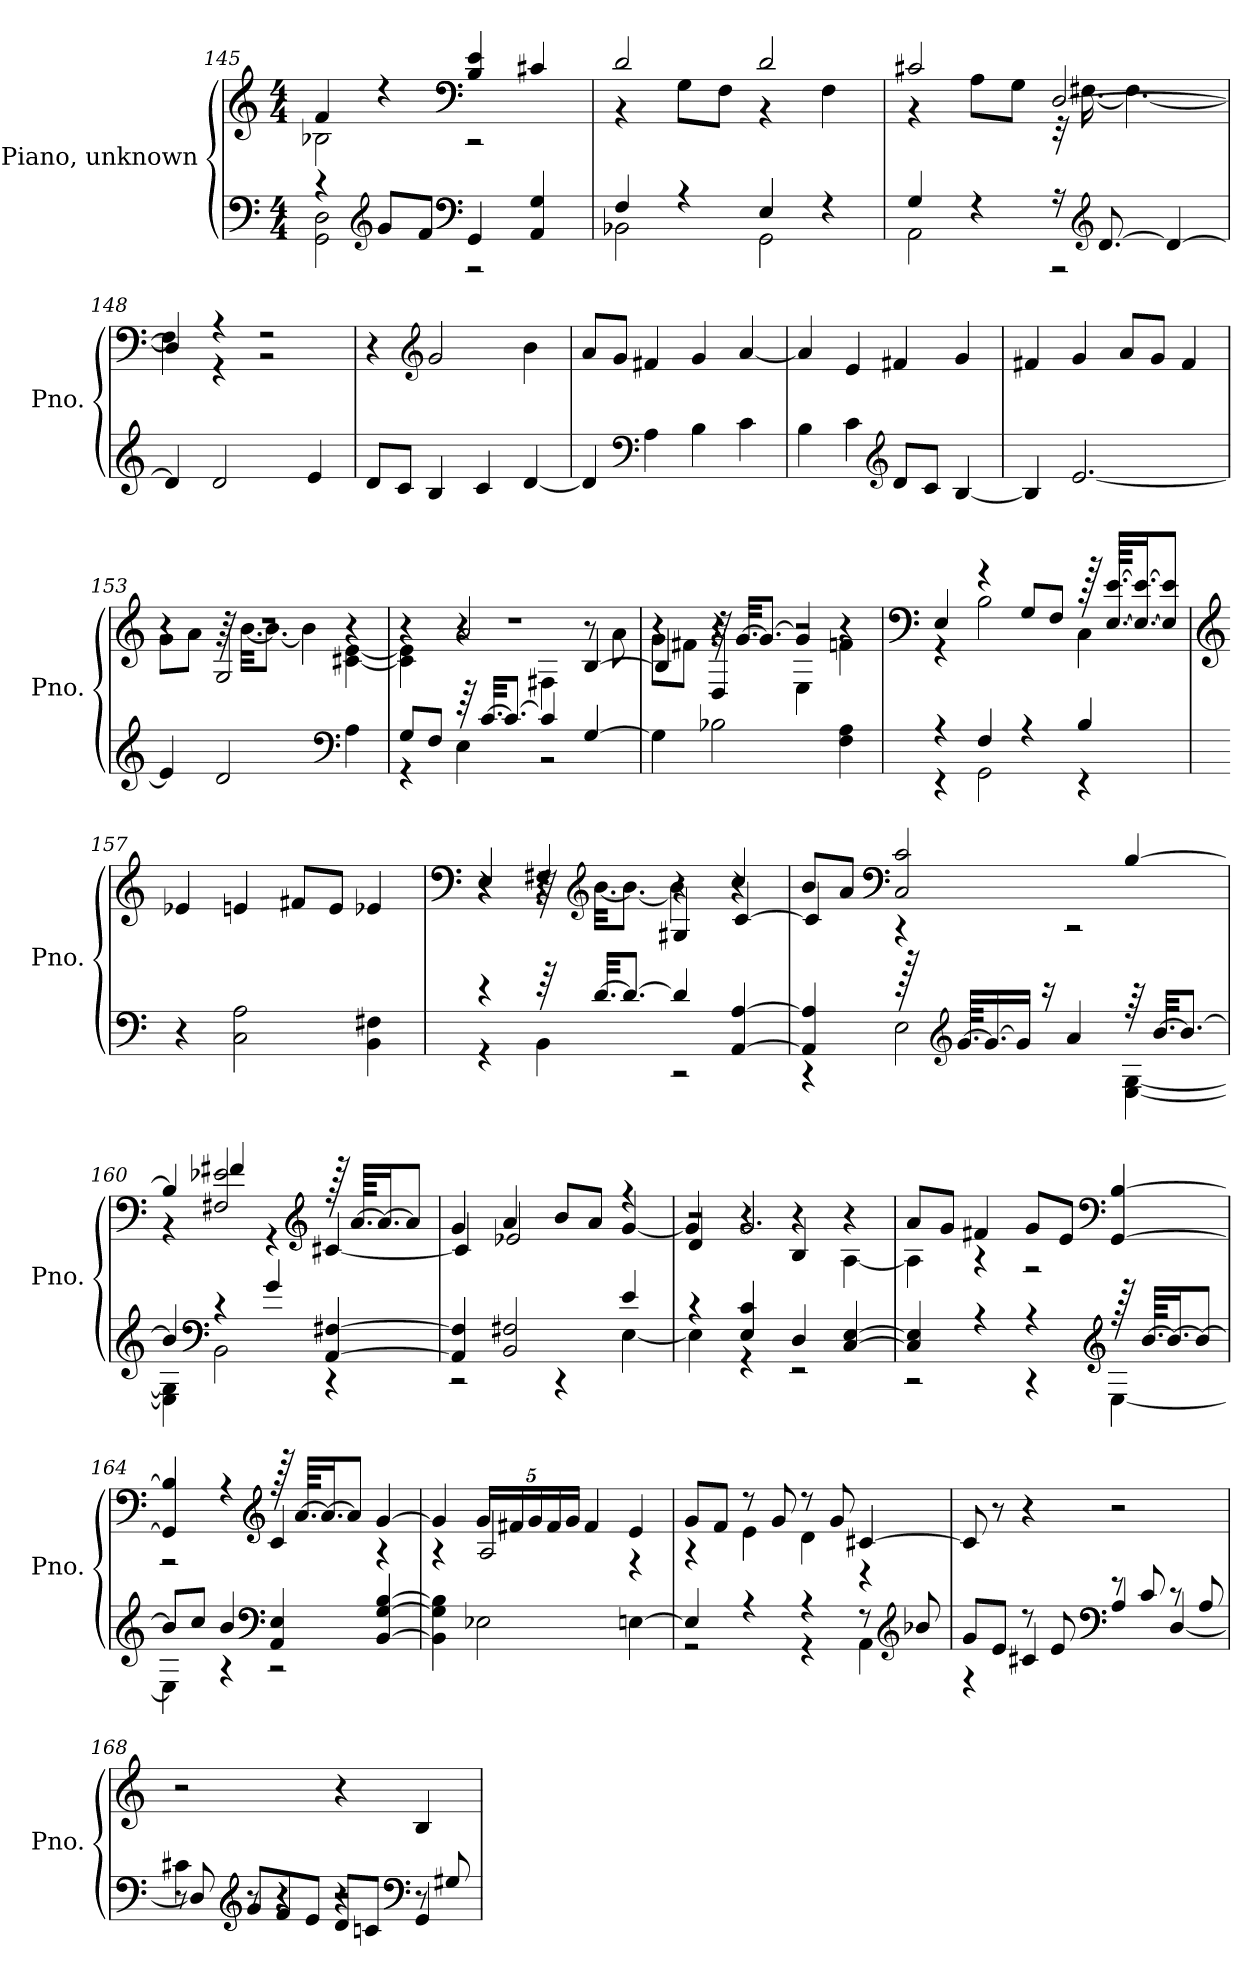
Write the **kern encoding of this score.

**kern	**kern
*part1	*part1
*staff2	*staff1
*I"Piano, unknown	*
*I'Pno.	*
*clefF4	*clefG2
*k[]	*k[]
*M4/4	*M4/4
=145	=145
*^	*^
4r	2GG\ 2D\	4f/	2B-X\
*clefG2	*	*	*
8g/L	.	4r	.
8f/J	.	.	.
*clefF4	*	*clefF4	*
4GG/	2r	4B-/ 4e/	2r
4AA/ 4G/	.	4c#X/	.
=146	=146	=146	=146
4F/	2BB-X\	2d/	4r
4r	.	.	8G\L
.	.	.	8F\J
4E/	2GG\	2d/	4r
4r	.	.	4F\
!!LO:PB:g=z	!!
=147	=147	=147	=147
4G/	2AA\	2c#X/	4r
4r	.	.	8A\L
.	.	.	8G\J
16r	2r	[2D/	32r
.	.	.	[16.F#X\
*clefG2	*	*	*
[8.d/	.	.	.
.	.	.	4.F#\_
4d/_	.	.	.
*v	*v	*	*
=148	=148	=148
4d/]	4D/]	4F#\]
2d/	4r	4r
.	2r	2r
4e/	.	.
*	*v	*v
=149	=149
8d/L	4r
8c/J	.
*	*clefG2
4B/	2g/
4c/	.
[4d/	4b\
=150	=150
4d/]	8a/L
.	8g/J
*clefF4	*
4A\	4f#X/
4B\	4g/
4c\	[4a/
=151	=151
4B\	4a/]
4c\	4e/
*clefG2	*
8d/L	4f#X/
8c/J	.
[4B/	4g/
=152	=152
4B/]	4f#X/
[2.e/	4g/
.	8a/L
.	8g/J
.	4f#/
!!LO:LB:g=z
=153	=153
*	*^
*	*	*^
4e/]	1r	8g\L	4r
.	.	8a\J	.
2d/	.	64r	2G/
.	.	[32.b\KKL	.
.	.	8.b\J_	.
.	.	4b\]	.
*clefF4	*	*	*
4A\	.	[4c#X\ [4e\	4r
=154	=154	=154	=154
*^	*	*	*
8G/L	4r	1r	4c#\] 4e\]	4r
8F/J	.	.	.	.
64r	4E\	.	4r	2a/
[32.c/KKL	.	.	.	.
8.c/J_	.	.	.	.
4c/]	2r	.	4F#X\	.
[4G/	.	.	8r	[4B/
.	.	.	8a\	.
*v	*v	*	*	*
=155	=155	=155	=155
4G\]	4r	8g\L	4B/]
.	.	8f#X\J	.
2B-X\	64r	4r	4D/
.	[32.g/KKL	.	.
.	8.g/J_	.	.
.	4g/]	4E\	2r
4F\ 4A\	4r	4fn\	.
*	*v	*v	*v
!!LO:LB:g=z
=156	=156
*	*clefF4
*^	*^
4r	4r	4E/	4r
4F/	2GG\	4r	2B\
4r	.	8G/L	.
.	.	8F/J	.
4B/	4r	128r	4C\
.	.	[64.E/ [64.e/KKLL	.
.	.	16.E/_ 16.e/_J	.
.	.	8E/] 8e/]J	.
*v	*v	*	*
*	*v	*v
=157	=157
*	*clefG2
4r	4e-X/
2C\ 2A\	4en/
.	8f#X/L
.	8e/J
4BB\ 4F#X\	4e-X/
=158	=158
*	*clefF4
*^	*^
*	*	*	*^
4r	4r	4E/	4r	4r
64r	4BB\	4r	64r	4F#X/
*	*	*clefG2	*	*
[32.d/KKL	.	.	[32.b\KKL	.
8.d/J_	.	.	8.b\J_	.
4d/]	2r	4G#X/	4b\]	4r
[4AA/ [4A/	.	4cc/	4r	[4c/
*	*	*	*v	*v
!!LO:LB:g=z
=159	=159	=159	=159
4AA/] 4A/]	4r	8b/L	4c/]
.	.	8a/J	.
*	*	*clefF4	*
128r	2E\	2C/ 2c/	4r
*clefG2	*	*	*
[64.g/KKLL	.	.	.
16.g/_	.	.	.
16g/JJ]	.	.	.
16r	.	.	.
4a/	.	.	2r
64r	[4E\ [4G\	[4B/	.
[32.b/KKL	.	.	.
8.b/J_	.	.	.
=160	=160	=160	=160
4b/]	4E\] 4G\]	4B/]	4r
*clefF4	*	*	*
4r	2BB\	2F#X/ 2e-X/	4f#X/
4g/	.	.	4r
*	*	*clefG2	*
[4AA/ [4F#X/	4r	128r	[4c#X/
.	.	[64.a/KKLL	.
.	.	16.a/J_	.
.	.	8a/J]	.
=161	=161	=161	=161
4AA/] 4F#/]	2r	4g/	4c#/]
2BB/ 2F#X/	.	4a/	2e-X/
.	4r	8b/L	.
.	.	8a/J	.
4e/	[4E\	4r	[4g/
=162	=162	=162	=162
*	*	*	*^
4r	4E\]	4d/	2r	4g/]
4E/ 4c/	4r	4r	.	2.g/
4D/	2r	4B/	4r	.
[4C/ [4E/	.	4r	[4A\	.
*	*	*	*v	*v
!!LO:LB:g=z
=163	=163	=163	=163
4C/] 4E/]	2r	8a/L	4A\]
.	.	8g/J	.
4r	.	4f#X/	4r
4r	4r	8g/L	2r
.	.	8e/J	.
*clefG2	*	*clefF4	*
128r	[4E\	[4GG/ [4B/	.
[64.b/KKLL	.	.	.
16.b/J_	.	.	.
8b/J_	.	.	.
=164	=164	=164	=164
8b/L]	4E\]	4GG/] 4B/]	2r
8cc/J	.	.	.
4b/	4r	4r	.
*clefF4	*	*clefG2	*
4AA/ 4E/	2r	128r	4c/
.	.	[64.a/KKLL	.
.	.	16.a/J_	.
.	.	8a/J]	.
[4BB/ [4G/ [4B/	.	[4g/	4r
*v	*v	*	*
=165	=165	=165
4BB\] 4G\] 4B\]	4g/]	4r
*	*Xbrackettup	*
2E-X\	20g/LL	2A/
.	20f#X/	.
.	20g/	.
.	20f#/	.
.	20g/JJ	.
.	4f#/	.
[4En\	4e/	4r
!!LO:LB:g=z	!!
=166	=166	=166
*^	*	*
4E/]	2r	8g/L	4r
.	.	8f/J	.
4r	.	8r	4e\
.	.	8g/	.
4r	4r	8r	4d\
.	.	8g/	.
8r	4AA\	[4c#X/	4r
*clefG2	*	*	*
8b-X/	.	.	.
*	*	*v	*v
=167	=167	=167
8g/L	4r	8c#/]
8e/J	.	8r
8r	4c#X/	4r
8e/	.	.
*clefF4	*	*
8r	4A/	2r
8c#/	.	.
8r	[4D/	.
8A/	.	.
=168	=168	=168
*	*^	*
8r	4c#X\	8D/]	2r
*clefG2	*	*	*
8g/L	.	8r	.
8f/	4r	4r	.
8e/J	.	.	.
8d/L	2r	4r	4r
8cn/J	.	.	.
*clefF4	*	*	*
8r	.	4GG/	4B/
8G#X/	.	.	.
*v	*v	*v	*
=	=
*-	*-
